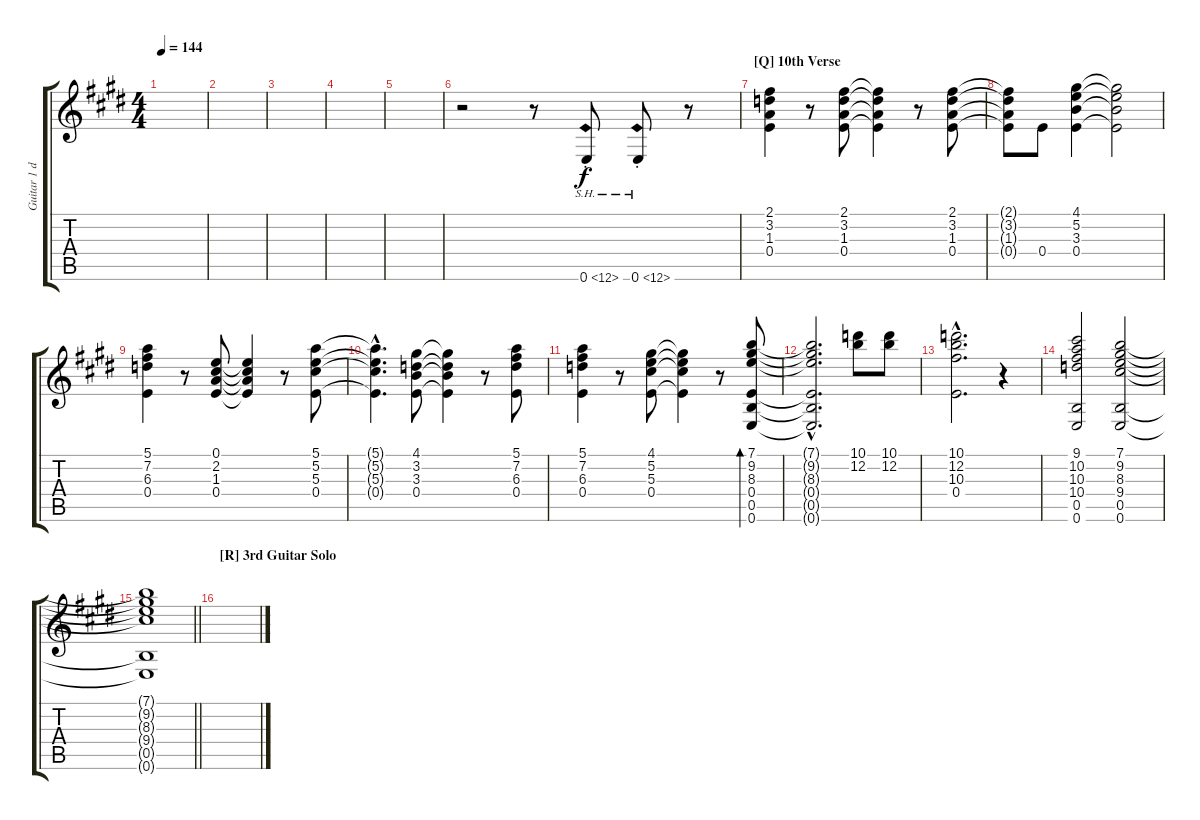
\track ("Guitar 1 doubled" "Guitar 1 d") {instrument acousticguitarsteel}
\staff {score tabs}
\tuning (E4 B3 Ab3 E3 B2 E2) {hide}
\ts (4 4)
\tempo 144
\clef g2
\ks e
|
|
|
|
|
r.2 r.8 0.6{sh 12 st}.8{instrument marimba} 0.6{sh 12 st}.8 r.8 |
\section ("" "[Q] 10th Verse")
(2.1 3.2 1.3 0.4).4{balance 14 instrument acousticguitarsteel} r.8 (2.1 3.2 1.3 0.4).8 (2.1{t} 3.2{t} 1.3{t} 0.4{t}).4 r.8 (2.1 3.2 1.3 0.4).8 |
(2.1{t} 3.2{t} 1.3{t} 0.4{t}).8 0.4.8 (4.1 5.2 3.3 0.4).4 (4.1{t} 5.2{t} 3.3{t} 0.4{t}).2 |
(5.1 7.2 6.3 0.4).4 r.8 (0.1 2.2 1.3 0.4).8 (0.1{t} 2.2{t} 1.3{t} 0.4{t}).4 r.8 (5.1 5.2 5.3 0.4).8 |
(5.1{hac t} 5.2{hac t} 5.3{hac t} 0.4{hac t}).4{d} (4.1 3.2 3.3 0.4).8 (4.1{t} 3.2{t} 3.3{t} 0.4{t}).4 r.8 (5.1 7.2 6.3 0.4).8 |
(5.1 7.2 6.3 0.4).4 r.8 (4.1 5.2 5.3 0.4).8 (4.1{t} 5.2{t} 5.3{t} 0.4{t}).4 r.8 (7.1 9.2 8.3 0.4 0.5 0.6).8{bd 120} |
(7.1{hac t} 9.2{hac t} 8.3{hac t} 0.4{hac t} 0.5{hac t} 0.6{hac t}).2{d} (10.1 12.2).8 (10.1 12.2).8 |
(10.1{hac} 12.2{hac} 10.3{hac} 0.4{hac}).2{d} r.4 |
(9.1 10.2 10.3 10.4 0.5 0.6).2 (7.1 9.2 8.3 9.4 0.5 0.6).2 |
\barLineRight lightlight
(7.1{t} 9.2{t} 8.3{t} 9.4{t} 0.5{t} 0.6{t}).1 |
\section ("" "[R] 3rd Guitar Solo")
